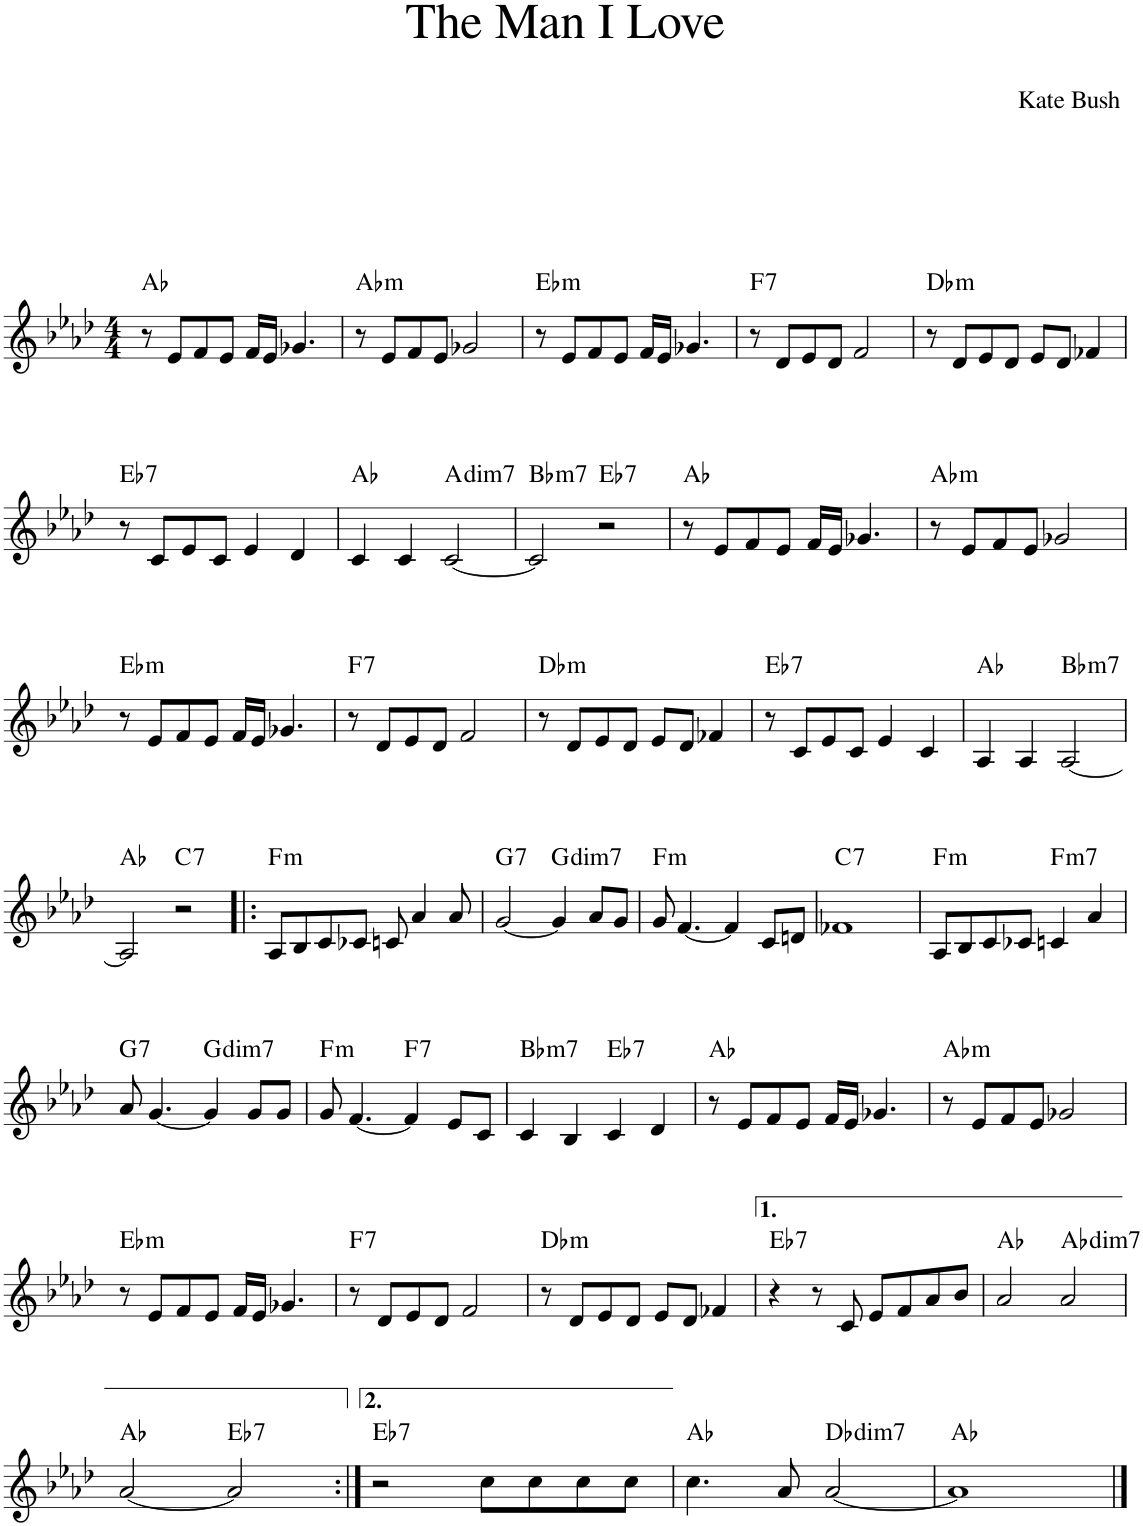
**kern	**harte
*part1	*part1
*staff1	*
*I"Piano	*
*I'Pno.	*
*clefG2	*
*k[b-e-a-d-]	*
*M4/4	*
=1	=1
8r	Ab:maj
8e-/L	.
8f/	.
8e-/J	.
16f/LL	.
16e-/JJ	.
4.g-X/	.
=2	=2
!	!LO:H:kt=m
8r	Ab:min
8e-/L	.
8f/	.
8e-/J	.
2g-X/	.
=3	=3
!	!LO:H:kt=m
8r	Eb:min
8e-/L	.
8f/	.
8e-/J	.
16f/LL	.
16e-/JJ	.
4.g-X/	.
=4	=4
!	!LO:H:kt=7
8r	F:7
8d-/L	.
8e-/	.
8d-/J	.
2f/	.
=5	=5
!	!LO:H:kt=m
8r	Db:min
8d-/L	.
8e-/	.
8d-/J	.
8e-/L	.
8d-/J	.
4f-X/	.
!!LO:LB:g=z
=6	=6
!	!LO:H:kt=7
8r	Eb:7
8c/L	.
8e-/	.
8c/J	.
4e-/	.
4d-/	.
=7	=7
4c/	Ab:maj
4c/	.
!	!LO:H:kt=dim7
[2c/	A:dim7
=8	=8
!	!LO:H:kt=m7
2c/]	Bb:min7
!	!LO:H:kt=7
2r	Eb:7
=9	=9
8r	Ab:maj
8e-/L	.
8f/	.
8e-/J	.
16f/LL	.
16e-/JJ	.
4.g-X/	.
=10	=10
!	!LO:H:kt=m
8r	Ab:min
8e-/L	.
8f/	.
8e-/J	.
2g-X/	.
!!LO:LB:g=z
=11	=11
!	!LO:H:kt=m
8r	Eb:min
8e-/L	.
8f/	.
8e-/J	.
16f/LL	.
16e-/JJ	.
4.g-X/	.
=12	=12
!	!LO:H:kt=7
8r	F:7
8d-/L	.
8e-/	.
8d-/J	.
2f/	.
=13	=13
!	!LO:H:kt=m
8r	Db:min
8d-/L	.
8e-/	.
8d-/J	.
8e-/L	.
8d-/J	.
4f-X/	.
=14	=14
!	!LO:H:kt=7
8r	Eb:7
8c/L	.
8e-/	.
8c/J	.
4e-/	.
4c/	.
=15	=15
4A-/	Ab:maj
4A-/	.
!	!LO:H:kt=m7
[2A-/	Bb:min7
!!LO:LB:g=z
=16	=16
2A-/]	Ab:maj
!	!LO:H:kt=7
2r	C:7
=17!|:	=17!|:
!	!LO:H:kt=m
8A-/L	F:min
8B-/	.
8c/	.
8c-X/J	.
8cn/	.
4a-/	.
8a-/	.
=18	=18
!	!LO:H:kt=7
[2g/	G:7
!	!LO:H:kt=dim7
4g/]	G:dim7
8a-/L	.
8g/J	.
=19	=19
!	!LO:H:kt=m
8g/	F:min
[4.f/	.
4f/]	.
8c/L	.
8dn/J	.
=20	=20
!	!LO:H:kt=7
1f-X	C:7
=21	=21
!	!LO:H:kt=m
8A-/L	F:min
8B-/	.
8c/	.
8c-X/J	.
!	!LO:H:kt=m7
4cn/	F:min7
4a-/	.
!!LO:LB:g=z
=22	=22
!	!LO:H:kt=7
8a-/	G:7
[4.g/	.
!	!LO:H:kt=dim7
4g/]	G:dim7
8g/L	.
8g/J	.
=23	=23
!	!LO:H:kt=m
8g/	F:min
[4.f/	.
!	!LO:H:kt=7
4f/]	F:7
8e-/L	.
8c/J	.
=24	=24
!	!LO:H:kt=m7
4c/	Bb:min7
4B-/	.
!	!LO:H:kt=7
4c/	Eb:7
4d-/	.
=25	=25
8r	Ab:maj
8e-/L	.
8f/	.
8e-/J	.
16f/LL	.
16e-/JJ	.
4.g-X/	.
=26	=26
!	!LO:H:kt=m
8r	Ab:min
8e-/L	.
8f/	.
8e-/J	.
2g-X/	.
!!LO:LB:g=z
=27	=27
!	!LO:H:kt=m
8r	Eb:min
8e-/L	.
8f/	.
8e-/J	.
16f/LL	.
16e-/JJ	.
4.g-X/	.
=28	=28
!	!LO:H:kt=7
8r	F:7
8d-/L	.
8e-/	.
8d-/J	.
2f/	.
=29	=29
!	!LO:H:kt=m
8r	Db:min
8d-/L	.
8e-/	.
8d-/J	.
8e-/L	.
8d-/J	.
4f-X/	.
=30	=30
!	!LO:H:kt=7
4r	Eb:7
8r	.
8c/	.
8e-/L	.
8f/	.
8a-/	.
8b-/J	.
=31	=31
2a-/	Ab:maj
!	!LO:H:kt=dim7
2a-/	Ab:dim7
!!LO:LB:g=z
=32	=32
[2a-/	Ab:maj
!	!LO:H:kt=7
2a-/]	Eb:7
=33:|!	=33:|!
!	!LO:H:kt=7
2r	Eb:7
8cc\L	.
8cc\	.
8cc\	.
8cc\J	.
=34	=34
4.cc\	Ab:maj
8a-/	.
!	!LO:H:kt=dim7
[2a-/	Db:dim7
=35	=35
1a-]	Ab:maj
==	==
*-	*-
